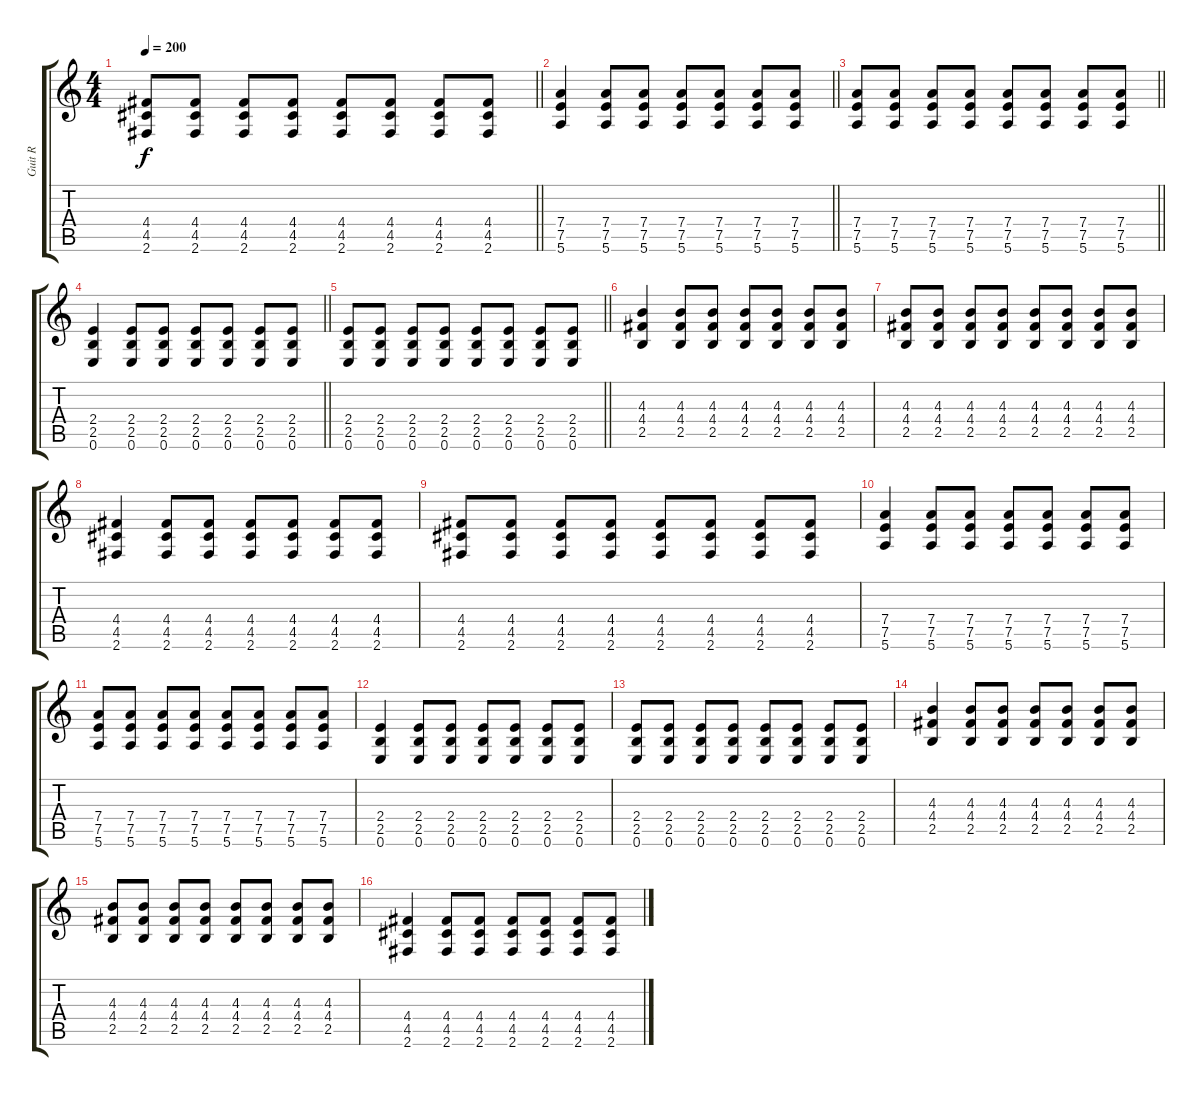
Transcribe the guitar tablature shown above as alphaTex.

\track ("Guit R" "Guit R") {mute instrument distortionguitar}
\staff {score tabs}
\tuning (E4 B3 G3 D3 A2 E2) {hide}
\ts (4 4)
\tempo 200
\clef g2
\barLineRight lightlight
\ks c
(4.4 4.5 2.6).8{dy f} (4.4 4.5 2.6).8 (4.4 4.5 2.6).8 (4.4 4.5 2.6).8 (4.4 4.5 2.6).8 (4.4 4.5 2.6).8 (4.4 4.5 2.6).8 (4.4 4.5 2.6).8 |
\barLineRight lightlight
(7.4 7.5 5.6).4 (7.4 7.5 5.6).8 (7.4 7.5 5.6).8 (7.4 7.5 5.6).8 (7.4 7.5 5.6).8 (7.4 7.5 5.6).8 (7.4 7.5 5.6).8 |
\barLineRight lightlight
(7.4 7.5 5.6).8 (7.4 7.5 5.6).8 (7.4 7.5 5.6).8 (7.4 7.5 5.6).8 (7.4 7.5 5.6).8 (7.4 7.5 5.6).8 (7.4 7.5 5.6).8 (7.4 7.5 5.6).8 |
\barLineRight lightlight
(2.4 2.5 0.6).4 (2.4 2.5 0.6).8 (2.4 2.5 0.6).8 (2.4 2.5 0.6).8 (2.4 2.5 0.6).8 (2.4 2.5 0.6).8 (2.4 2.5 0.6).8 |
\barLineRight lightlight
(2.4 2.5 0.6).8 (2.4 2.5 0.6).8 (2.4 2.5 0.6).8 (2.4 2.5 0.6).8 (2.4 2.5 0.6).8 (2.4 2.5 0.6).8 (2.4 2.5 0.6).8 (2.4 2.5 0.6).8 |
(4.3 4.4 2.5).4 (4.3 4.4 2.5).8 (4.3 4.4 2.5).8 (4.3 4.4 2.5).8 (4.3 4.4 2.5).8 (4.3 4.4 2.5).8 (4.3 4.4 2.5).8 |
(4.3 4.4 2.5).8 (4.3 4.4 2.5).8 (4.3 4.4 2.5).8 (4.3 4.4 2.5).8 (4.3 4.4 2.5).8 (4.3 4.4 2.5).8 (4.3 4.4 2.5).8 (4.3 4.4 2.5).8 |
(4.4 4.5 2.6).4 (4.4 4.5 2.6).8 (4.4 4.5 2.6).8 (4.4 4.5 2.6).8 (4.4 4.5 2.6).8 (4.4 4.5 2.6).8 (4.4 4.5 2.6).8 |
(4.4 4.5 2.6).8 (4.4 4.5 2.6).8 (4.4 4.5 2.6).8 (4.4 4.5 2.6).8 (4.4 4.5 2.6).8 (4.4 4.5 2.6).8 (4.4 4.5 2.6).8 (4.4 4.5 2.6).8 |
(7.4 7.5 5.6).4 (7.4 7.5 5.6).8 (7.4 7.5 5.6).8 (7.4 7.5 5.6).8 (7.4 7.5 5.6).8 (7.4 7.5 5.6).8 (7.4 7.5 5.6).8 |
(7.4 7.5 5.6).8 (7.4 7.5 5.6).8 (7.4 7.5 5.6).8 (7.4 7.5 5.6).8 (7.4 7.5 5.6).8 (7.4 7.5 5.6).8 (7.4 7.5 5.6).8 (7.4 7.5 5.6).8 |
(2.4 2.5 0.6).4 (2.4 2.5 0.6).8 (2.4 2.5 0.6).8 (2.4 2.5 0.6).8 (2.4 2.5 0.6).8 (2.4 2.5 0.6).8 (2.4 2.5 0.6).8 |
(2.4 2.5 0.6).8 (2.4 2.5 0.6).8 (2.4 2.5 0.6).8 (2.4 2.5 0.6).8 (2.4 2.5 0.6).8 (2.4 2.5 0.6).8 (2.4 2.5 0.6).8 (2.4 2.5 0.6).8 |
(4.3 4.4 2.5).4 (4.3 4.4 2.5).8 (4.3 4.4 2.5).8 (4.3 4.4 2.5).8 (4.3 4.4 2.5).8 (4.3 4.4 2.5).8 (4.3 4.4 2.5).8 |
(4.3 4.4 2.5).8 (4.3 4.4 2.5).8 (4.3 4.4 2.5).8 (4.3 4.4 2.5).8 (4.3 4.4 2.5).8 (4.3 4.4 2.5).8 (4.3 4.4 2.5).8 (4.3 4.4 2.5).8 |
(4.4 4.5 2.6).4 (4.4 4.5 2.6).8 (4.4 4.5 2.6).8 (4.4 4.5 2.6).8 (4.4 4.5 2.6).8 (4.4 4.5 2.6).8 (4.4 4.5 2.6).8
